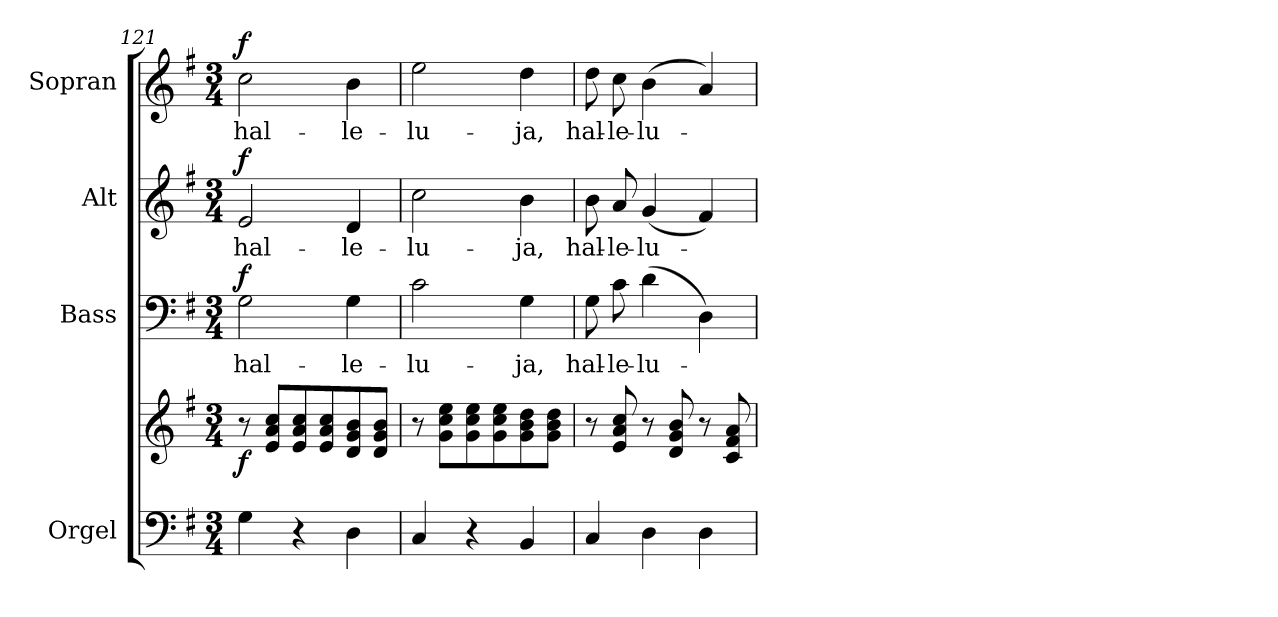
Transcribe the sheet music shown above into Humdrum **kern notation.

**kern	**kern	**dynam	**kern	**text	**dynam	**kern	**text	**dynam	**kern	**text	**dynam
*part4	*part4	*part4	*part3	*part3	*part3	*part2	*part2	*part2	*part1	*part1	*part1
*staff5	*staff4	*staff4/5	*staff3	*staff3	*staff3	*staff2	*staff2	*staff2	*staff1	*staff1	*staff1
*I"Orgel	*	*	*I"Bass	*	*	*I"Alt	*	*	*I"Sopran	*	*
*I'Org.	*	*	*I'B.	*	*	*I'A.	*	*	*I'S.	*	*
!!LO:LB:g=z
*clefF4	*clefG2	*	*clefF4	*	*	*clefG2	*	*	*clefG2	*	*
*k[f#]	*k[f#]	*	*k[f#]	*	*	*k[f#]	*	*	*k[f#]	*	*
*G:	*G:	*	*G:	*	*	*G:	*	*	*G:	*	*
*M3/4	*M3/4	*	*M3/4	*	*	*M3/4	*	*	*M3/4	*	*
=121	=121	=121	=121	=121	=121	=121	=121	=121	=121	=121	=121
!	!	!LO:DY:b	!	!LO:LY:b	!LO:DY:a	!	!LO:LY:b	!LO:DY:a	!	!LO:LY:b	!LO:DY:a
4G\	8r	f	2G\	hal-	f	2e/	hal-	f	2cc\	hal-	f
.	8e/ 8a/ 8cc/L	.	.	.	.	.	.	.	.	.	.
4r	8e/ 8a/ 8cc/	.	.	.	.	.	.	.	.	.	.
.	8e/ 8a/ 8cc/	.	.	.	.	.	.	.	.	.	.
!	!	!	!	!LO:LY:b	!	!	!LO:LY:b	!	!	!LO:LY:b	!
4D\	8d/ 8g/ 8b/	.	4G\	-le-	.	4d/	-le-	.	4b\	-le-	.
.	8d/ 8g/ 8b/J	.	.	.	.	.	.	.	.	.	.
=122	=122	=122	=122	=122	=122	=122	=122	=122	=122	=122	=122
!	!	!	!	!LO:LY:b	!	!	!LO:LY:b	!	!	!LO:LY:b	!
4C/	8r	.	2c\	-lu-	.	2cc\	-lu-	.	2ee\	-lu-	.
.	8g\ 8cc\ 8ee\L	.	.	.	.	.	.	.	.	.	.
4r	8g\ 8cc\ 8ee\	.	.	.	.	.	.	.	.	.	.
.	8g\ 8cc\ 8ee\	.	.	.	.	.	.	.	.	.	.
!	!	!	!	!LO:LY:b	!	!	!LO:LY:b	!	!	!LO:LY:b	!
4BB/	8g\ 8b\ 8dd\	.	4G\	-ja,	.	4b\	-ja,	.	4dd\	-ja,	.
.	8g\ 8b\ 8dd\J	.	.	.	.	.	.	.	.	.	.
=123	=123	=123	=123	=123	=123	=123	=123	=123	=123	=123	=123
!	!	!	!	!LO:LY:b	!	!	!LO:LY:b	!	!	!LO:LY:b	!
4C/	8r	.	8G\	hal-	.	8b\	hal-	.	8dd\	hal-	.
!	!	!	!	!LO:LY:b	!	!	!LO:LY:b	!	!	!LO:LY:b	!
.	8e/ 8a/ 8cc/	.	8c\	-le-	.	8a/	-le-	.	8cc\	-le-	.
!	!	!	!	!LO:LY:b	!	!	!LO:LY:b	!	!	!LO:LY:b	!
4D\	8r	.	(>4d\	-lu-	.	(<4g/	-lu-	.	(>4b\	-lu-	.
.	8d/ 8g/ 8b/	.	.	.	.	.	.	.	.	.	.
4D\	8r	.	4D\)	.	.	4f#/)	.	.	4a/)	.	.
.	8c/ 8f#/ 8a/	.	.	.	.	.	.	.	.	.	.
=	=	=	=	=	=	=	=	=	=	=	=
*-	*-	*-	*-	*-	*-	*-	*-	*-	*-	*-	*-
